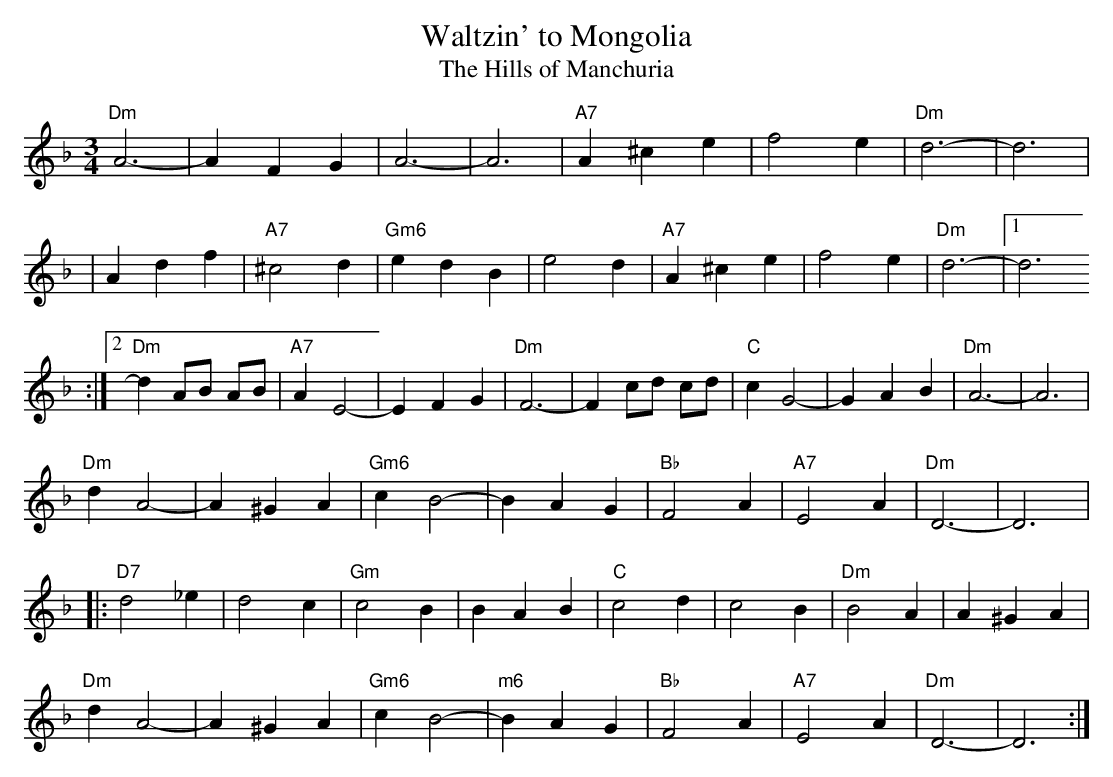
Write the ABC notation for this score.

X:1
T:Waltzin' to Mongolia
T:The Hills of Manchuria
M:3/4
L:1/4
K:Dm
"Dm" A3-|A F G| A3-| A3| "A7" A^ce| f2 e|"Dm" d3-|d3|
|Adf| "A7" ^c2d| "Gm6" edB| e2d| "A7" A^ce| f2 e|"Dm" d3-|1d3
:|2 "Dm" d A/2B/2  A/2B/2 |"A7" AE2-|EFG| "Dm" F3-|F c/2d/2 c/2d/2| "C" c G2-|GAB|"Dm" A3-|A3|
"Dm" dA2-|A^GA|"Gm6" cB2-|B AG|"Bb" F2A|"A7" E2A|"Dm" D3-|D3|:
"D7" d2 _e| d2 c| "Gm" c2B| BAB| "C" c2d|c2B| "Dm" B2A|A^GA|
"Dm" d A2-| A ^G A| "Gm6" c B2-| "m6" B A G| "Bb" F2A| "A7"E2A| "Dm" D3-|D3:|
